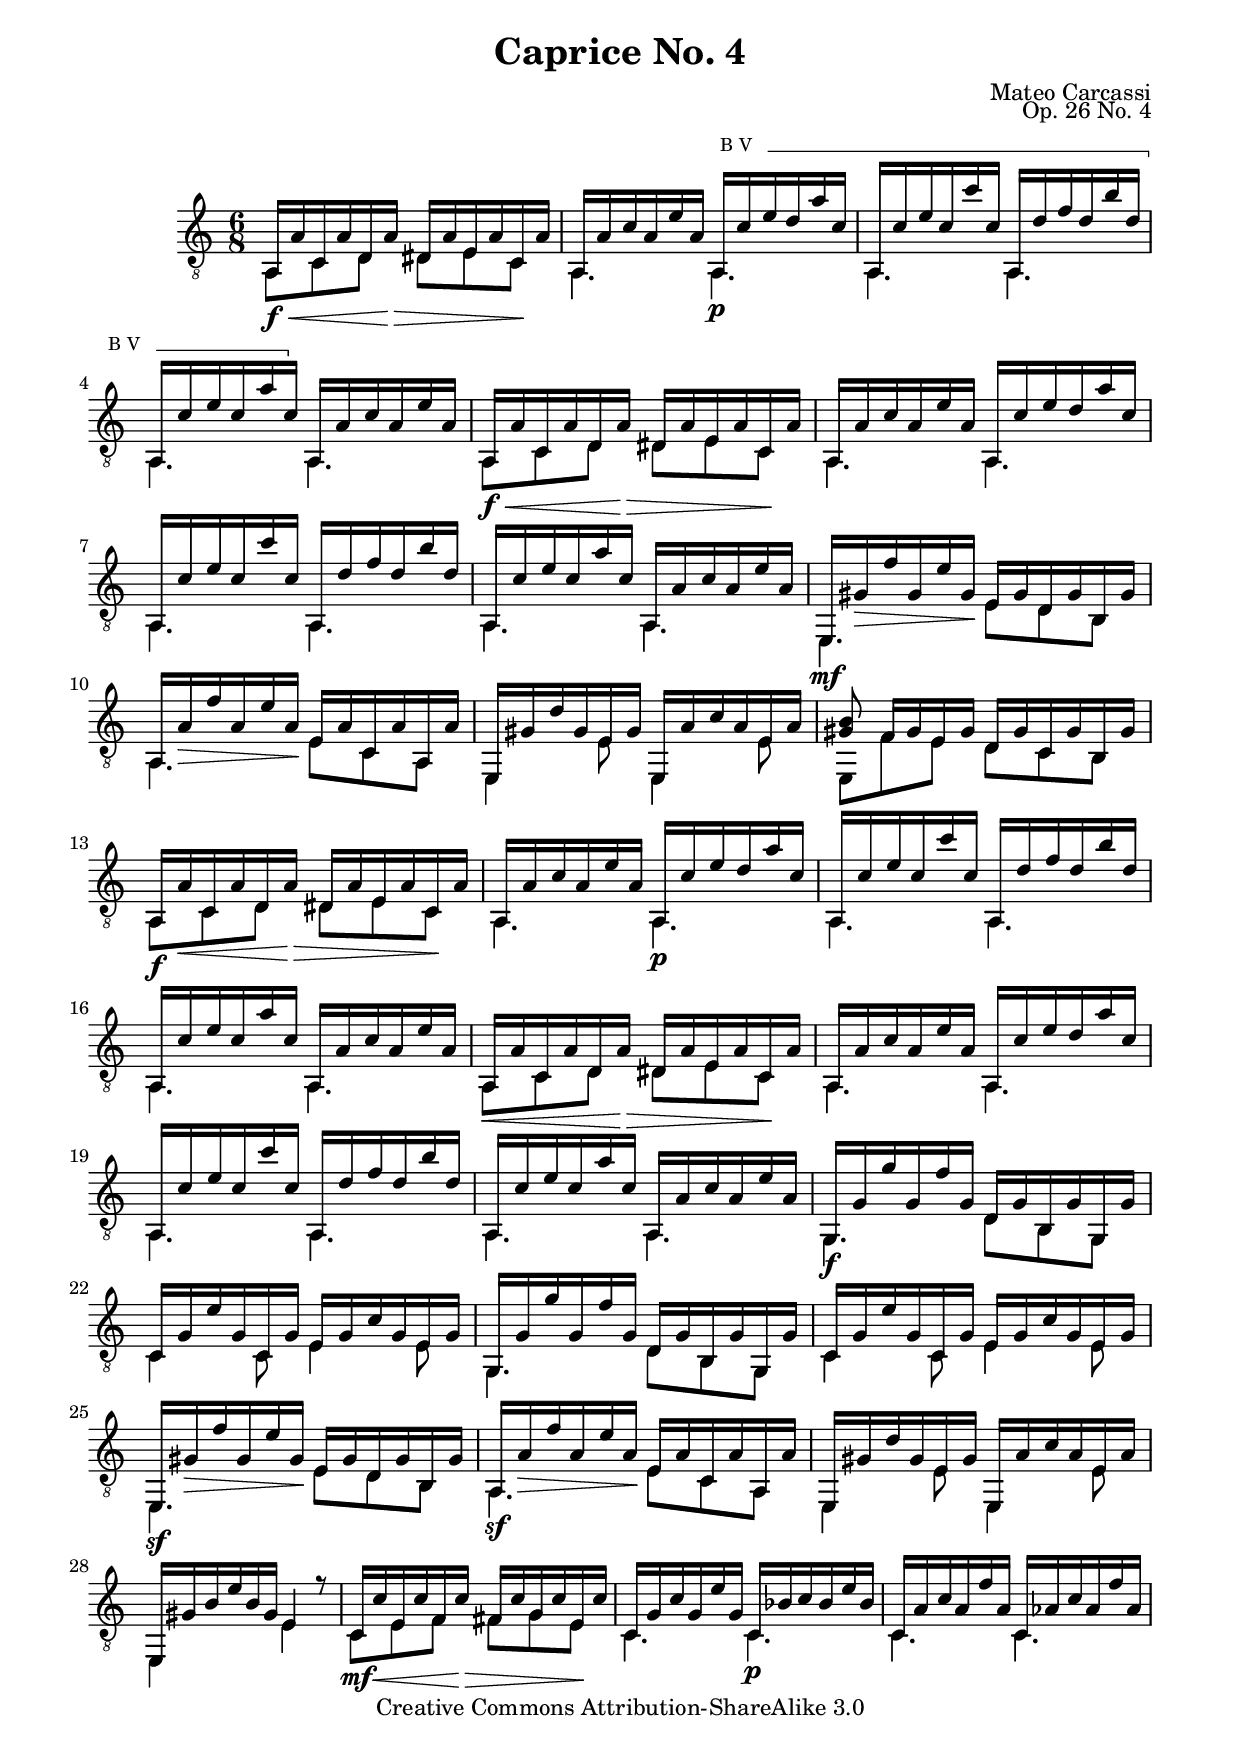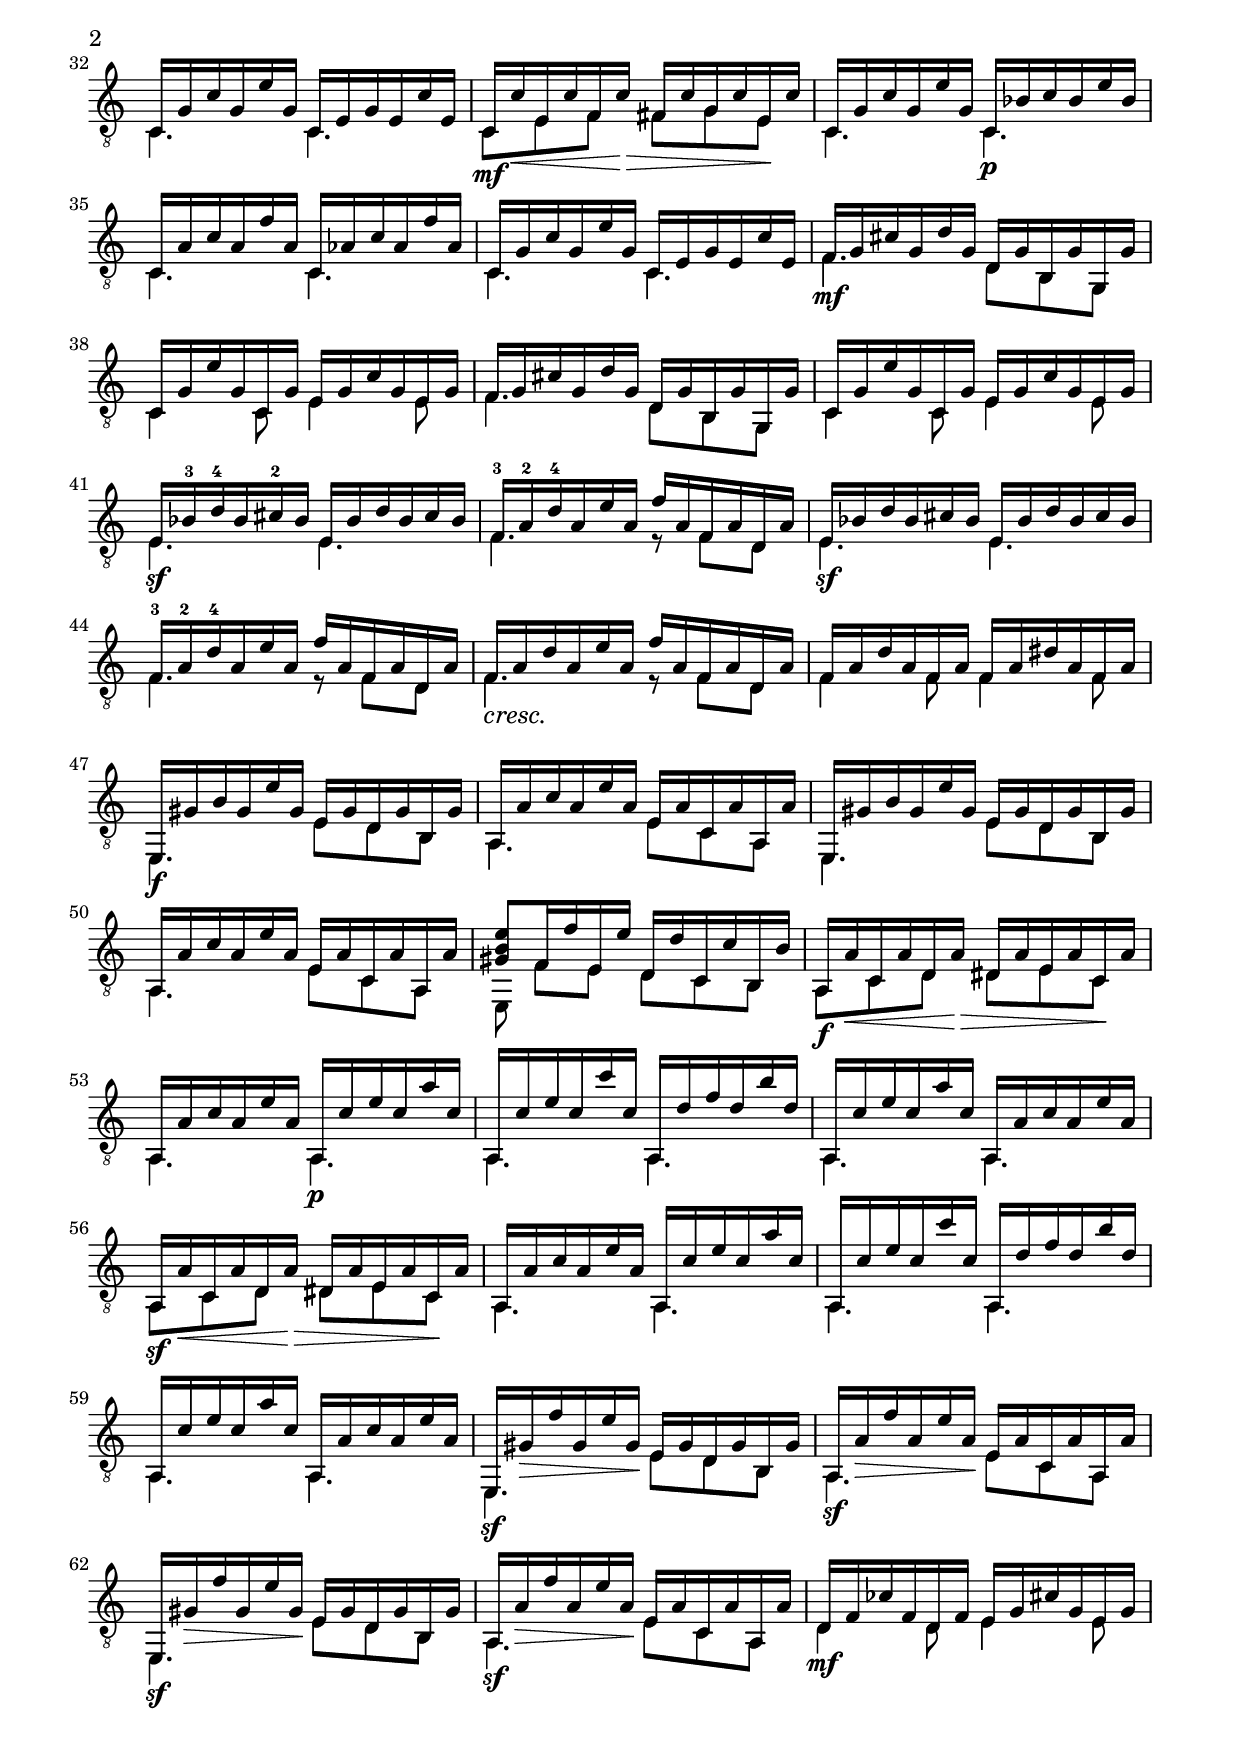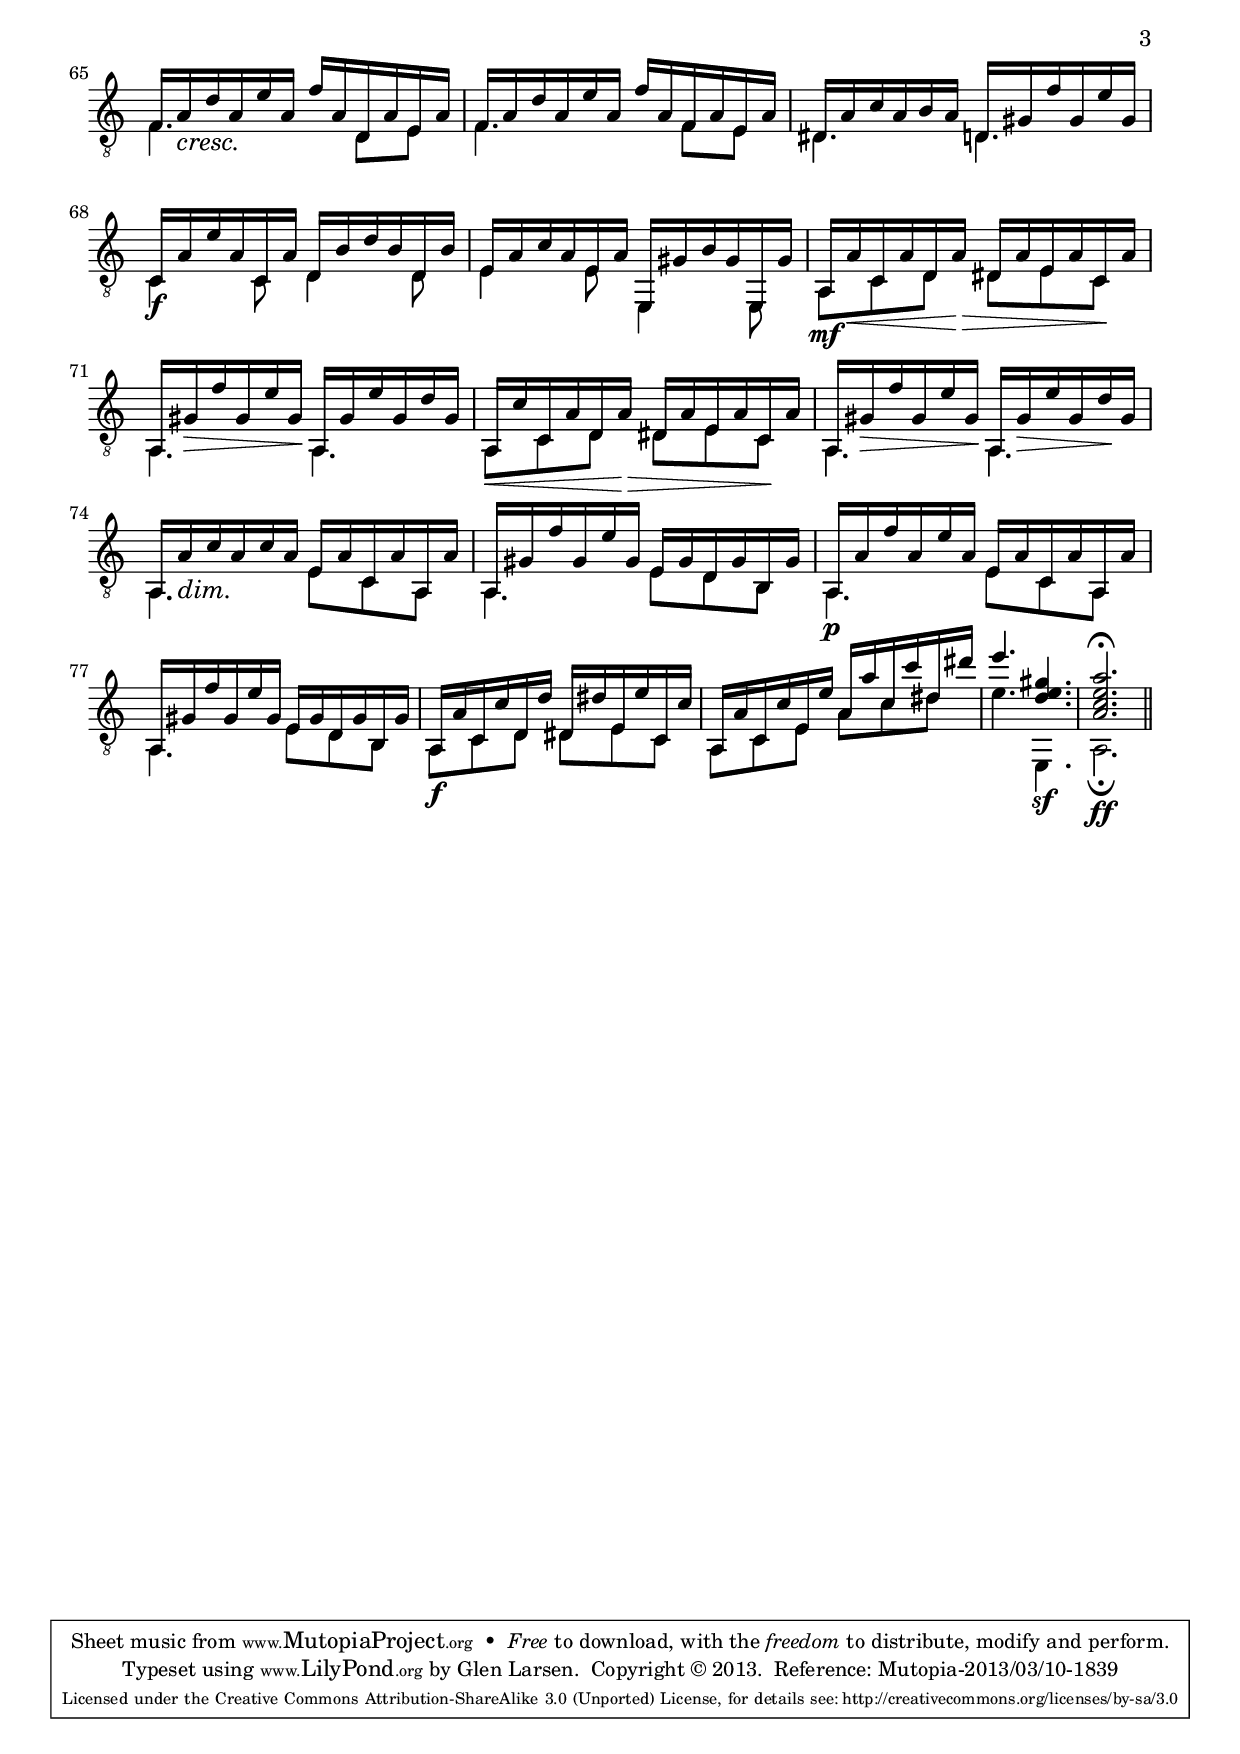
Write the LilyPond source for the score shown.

\version "2.16.1"

\header {
  title = "Caprice No. 4"
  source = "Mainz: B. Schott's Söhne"
  % Statens musikbibliotek - The Music Library of Sweden
  % Boije 91
  composer = "Mateo Carcassi"
  opus = "Op. 26 No. 4"
  year = "ca. 1827"
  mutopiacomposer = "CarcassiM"
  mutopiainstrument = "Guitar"
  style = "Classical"
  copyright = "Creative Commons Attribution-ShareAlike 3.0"
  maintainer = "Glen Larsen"
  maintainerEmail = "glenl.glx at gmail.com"
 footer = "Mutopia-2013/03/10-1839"
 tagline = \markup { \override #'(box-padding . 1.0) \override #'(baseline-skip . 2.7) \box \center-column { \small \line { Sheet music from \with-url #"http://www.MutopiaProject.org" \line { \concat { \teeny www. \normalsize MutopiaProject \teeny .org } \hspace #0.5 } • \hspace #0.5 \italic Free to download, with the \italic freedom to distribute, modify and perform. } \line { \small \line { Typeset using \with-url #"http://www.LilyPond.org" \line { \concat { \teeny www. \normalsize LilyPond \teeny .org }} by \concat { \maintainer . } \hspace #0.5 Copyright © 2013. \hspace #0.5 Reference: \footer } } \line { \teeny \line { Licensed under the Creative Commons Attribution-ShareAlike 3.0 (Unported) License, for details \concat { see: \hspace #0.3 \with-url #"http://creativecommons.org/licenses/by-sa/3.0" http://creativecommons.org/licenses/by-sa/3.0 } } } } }
}

\paper {
  line-width = 18.0\cm
  markup-system-spacing #'padding = #2
%{ uncomment for note entry
  ragged-bottom = ##t
  ragged-last = ##t
%}
}

%% Syntax: \bbarre #"text" { notes } - text = any number of box
bbarre =
#(define-music-function (barre location str music) (string? ly:music?)
   (let ((elts (extract-named-music music '(NoteEvent EventChord))))
     (if (pair? elts)
         (let ((first-element (first elts))
               (last-element (last elts)))
           (set! (ly:music-property first-element 'articulations)
                 (cons (make-music 'TextSpanEvent 'span-direction -1)
                       (ly:music-property first-element 'articulations)))
           (set! (ly:music-property last-element 'articulations)
                 (cons (make-music 'TextSpanEvent 'span-direction 1)
                       (ly:music-property last-element 'articulations))))))
   #{
       \once \override TextSpanner #'font-size = #-2
       \once \override TextSpanner #'font-shape = #'upright
       \once \override TextSpanner #'staff-padding = #3
       \once \override TextSpanner #'style = #'line
       \once \override TextSpanner #'to-barline = ##f
       \once \override TextSpanner #'bound-details =
            #`((left
                (text . ,#{ \markup { \draw-line #'( 0 . -.5) } #})
                (Y . 0)
                (padding . 0.25)
                (attach-dir . -2))
               (right
                (text . ,#{ \markup { \draw-line #'( 0 . -.5) } #})
                (Y . 0)
                (padding . 0.25)
                (attach-dir . 2)))
       %% uncomment this line for make full barred
       \once  \override TextSpanner #'bound-details #'left #'text =  \markup { "B" #str " "}
       $music
   #})


commonVar = {
  \override DynamicTextSpanner #'style = #'none
  \mergeDifferentlyHeadedOn
  \mergeDifferentlyDottedOn
}

\layout {
  \context {
    \Voice
    \override StringNumber #'stencil = ##f
  }
}


upperVoice = \relative c' {
  \voiceOne
  a,16\f\< a' c, a' d, a'\> dis, a' e a c,\! a' |
  a,16 a' c a e' a, \set minimumFret=5\bbarre #"V " { a,\p c' e d a' c, |
  a,16 c' e c c' c, a, d' f d b' d, |
  a,16 c' e c a' c, } \set minimumFret=0 a, a' c a e' a, |
  \barNumberCheck #5
  a,16\f\< a' c, a' d, a'\> dis, a' e a c,\! a' |
  a,16 a' c a e' a, \set minimumFret=5 a, c' e d a' c, |
  a,16 c' e c c' c, a, d' f d b' d, |
  a,16 c' e c a' c, \set minimumFret=0 a, a' c a e' a, |
  \barNumberCheck #9
  e,16\mf gis'\> f' gis, e' gis,\! e gis d gis b, gis' |
  a,16 a'\> f' a, e' a,\! e a c, a' a, a' |
  e,16 gis' d' gis, e gis e, a' c a e a  |
  <gis b>8 f16[ gis e gis] d gis c, gis' b, gis' |
  \barNumberCheck #13
  a,16\f a'\< c, a' d, a'\> dis, a' e a c,\! a' |
  a,16 a' c a e' a, a,\p c' e d a' c, |
  a,16 c' e c c' c, a, d' f d b' d, |
  a,16 c' e c a' c, a, a' c a e' a, |
  % repeat above 4 bars
  a,16\< a' c, a' d, a'\> dis, a' e a c,\! a' |
  a,16 a' c a e' a, a, c' e d a' c, |
  a,16 c' e c c' c, a, d' f d b' d, |
  a,16 c' e c a' c, a, a' c a e' a, |
  \barNumberCheck #21
  g,16\f g' g' g, f' g, d g b, g' g, g' | %\
  c,16 g' e' g, c, g' e g c g e g |	  %/
  g,16 g' g' g, f' g, d g b, g' g, g' |	  %\
  c,16 g' e' g, c, g' e g c g e g |	  %/
  \barNumberCheck #25
  e,16\sf gis'\> f' gis, e' gis,\! e gis d gis b, gis' |
  a,16\sf a'\> f' a, e' a,\! e a c, a' a, a' |
  e,16 gis' d' gis, e gis e, a' c a e a  |
  e,16 gis' b e b gis e4 r8 |
  \repeat unfold 2 {
    c16\mf c'\< e, c' f, c'\> fis, c' g c e,\! c' |
    c,16 g' c g e' g, c,\p bes' c bes e bes |
    c,16 a' c a f' a, c, aes' c aes f' aes, |
    c,16 g' c g e' g, c, e g e c' e, |
  }
  \barNumberCheck #37
  f16\mf g cis g d' g, d g b, g' g, g' |
  c,16 g' e' g, c, g' e g c g e g |
  f16 g cis g d' g, d g b, g' g, g' |
  c,16 g' e' g, c, g' e g c g e g | % end of page
  \barNumberCheck #41
  e16\sf bes'-3 d-4 bes cis-2 bes e, bes' d bes cis bes |
  f16-3 a-2 d-4 a e' a, f' a, f a d, a' |
  e16\sf bes' d bes cis bes e, bes' d bes cis bes |
  f16-3 a-2 d-4 a e' a, f' a, f a d, a' |
  \barNumberCheck #45
  \once\crescTextCresc
  f16\< a d\! a e' a, f' a, f a d, a' |
  f16 a d a f a f a dis a f a |

  e,16\f gis' b gis e' gis, e gis d gis b, gis' |
  a,16 a' c a e' a, e a c, a' a, a' |
  e,16 gis' b gis e' gis, e gis d gis b, gis' |
  a,16 a' c a e' a, e a c, a' a, a' |

  <gis b e>8 f16 f' e, e' d, d' c, c' b, b' |
  a,16\f a'\< c, a' d, a'\> dis, a' e a c,\! a' |

  a,16 a' c a e' a, a,\p c' e c a' c, | %*
  a,16 c' e c c' c, a, d' f d b' d, | %*
  a,16 c' e c a' c, a, a' c a e' a, | %*
  a,16\sf a'\< c, a' d, a'\> dis, a' e a c,\! a' |
  \barNumberCheck #57
  a,16 a' c a e' a, a, c' e c a' c, | %*
  a,16 c' e c c' c, a, d' f d b' d, | %*
  a,16 c' e c a' c, a, a' c a e' a, | %*
  \repeat unfold 2 {
    e,16\sf gis'\> f' gis, e' gis,\! e gis d gis b, gis' |
    a,16\sf a'\> f' a, e' a,\! e a c, a' a, a' |
  }
  d,16\mf f ces' f, d f e g cis g e g |
  f16 \once\crescTextCresc a\< d\! a e' a, f' a, d, a' e a |
  \barNumberCheck #66
  f16 a d a e' a, f' a, f a e a |
  dis,16 a' c a b a d, gis f' gis, e' gis, |
  c,16\f a' e' a, c, a' d, b' d b d, b' |
  \barNumberCheck #69
  e,16 a c a e a e, gis' b gis e, gis' |
  a,16\mf a'\< c, a' d, a'\> dis, a' e a c,\! a' |
  a,16 gis'\> f' gis, e' gis,\! a, gis' e' gis, d' gis, |
  a,16\< c' c, a' d, a'\> dis, a' e a c,\! a' |

  a,16 gis'\> f' gis, e' gis,\! a, gis'\> e' gis, d'\! gis, |
  a,16 \once\dimTextDim a'\> c a\! c a e a c, a' a, a' |
  a,16 gis' f' gis, e' gis, e gis d gis b, gis' |
  a,16\p a' f' a, e' a, e a c, a' a, a' |

  a,16 gis' f' gis, e' gis, e gis d gis b, gis' |
  a,16\f a' c, c' d, d' dis, dis' e, e'\2 c, c'\3 |
  a,16 a' c, c' e, e' a, a' c,\3 c' dis,\3 dis' |
  e4. <d, e gis>\sf |
  <a c e a>2.\ff\fermata
  \bar "||"
}

lowerVoice = \relative c {
  \voiceTwo
  \repeat unfold 2 {
    a8 c d dis e c |
    a4. \set minimumFret=5 a4. |
    a4. a4. |
    a4. \set minimumFret=0 a4. |
  }
  e4. e'8 d b |
  a4. e'8 c a |
  e4 e'8 e,4 e'8 |
  e,8 f' e d c b |
  \repeat unfold 2 {
    a8 c d dis e c |
    \repeat unfold 3 { a4. a4. | }
  }
  \repeat unfold 2 {
    g4. d'8 b g |
    c4 c8 e4 e8 |
  }
  e,4. e'8 d b |
  a4. e'8 c a |
  e4 e'8 e,4 e'8 |
  e,4 s8 e'4 s8 |
  \repeat unfold 2 {
    c8 e f fis g e |
    \repeat unfold 3 {
      c4. c |
    }
  }
  \repeat unfold 2 {
    f4. d8 b g |
    c4 c8 e4 e8 |
  }
  \repeat unfold 2 {
    e4. e |
    f4. r8 f d |
  }
  f4. r8 f d |
  f4 f8 f4 f8 |
  \repeat unfold 2 {
    e,4. e'8 d b |
    a4. e'8 c a |
  }
  e8 f'[ e] d c b |
  a8 c d dis e c |
  \repeat unfold 3 {
    a4. a |
  }
  a8 c d dis e c |
  \repeat unfold 3 {
    a4. a |
  }
  \repeat unfold 2 {
    e4. e'8 d b |
    a4. e'8 c a |
  }
  d4 d8 e4 e8 |

  f4. s8 d e |
  \barNumberCheck #66
  f4. s8 f e |
  dis4. d |
  c4 c8 d4 d8 |

  e4 e8 e,4 e8 |
  a8 c d dis e c |
  a4. a |
  a8 c d dis e c |

  a4. a |
  a4. e'8 c a |
  a4. e'8 d b |
  a4. e'8 c a |

  a4. e'8 d b |
  a8 c d dis e c |
  a8 c e a c\3 dis\3 |
  e4.\3 e,, |
  a2._\fermata |
}


\score {
  <<
    \new Staff = "Guitar" \with {
      midiInstrument = #"acoustic guitar (nylon)"
    } <<
      \commonVar
      \clef "treble_8"
      \key a \minor \time 6/8
      \context Voice = "upperVoice" \upperVoice
      \context Voice = "lowerVoice" \lowerVoice
    >>
%{
    \new TabStaff = "guitar tab" \with {
      restrainOpenStrings = ##t
    }
    <<
      \clef moderntab
      \context TabVoice = "upperVoice" \upperVoice
      \context TabVoice = "lowerVoice" \lowerVoice
    >>
%}
  >>
  \layout {}
  \midi {
    \tempo 4 = 100
  }
}
